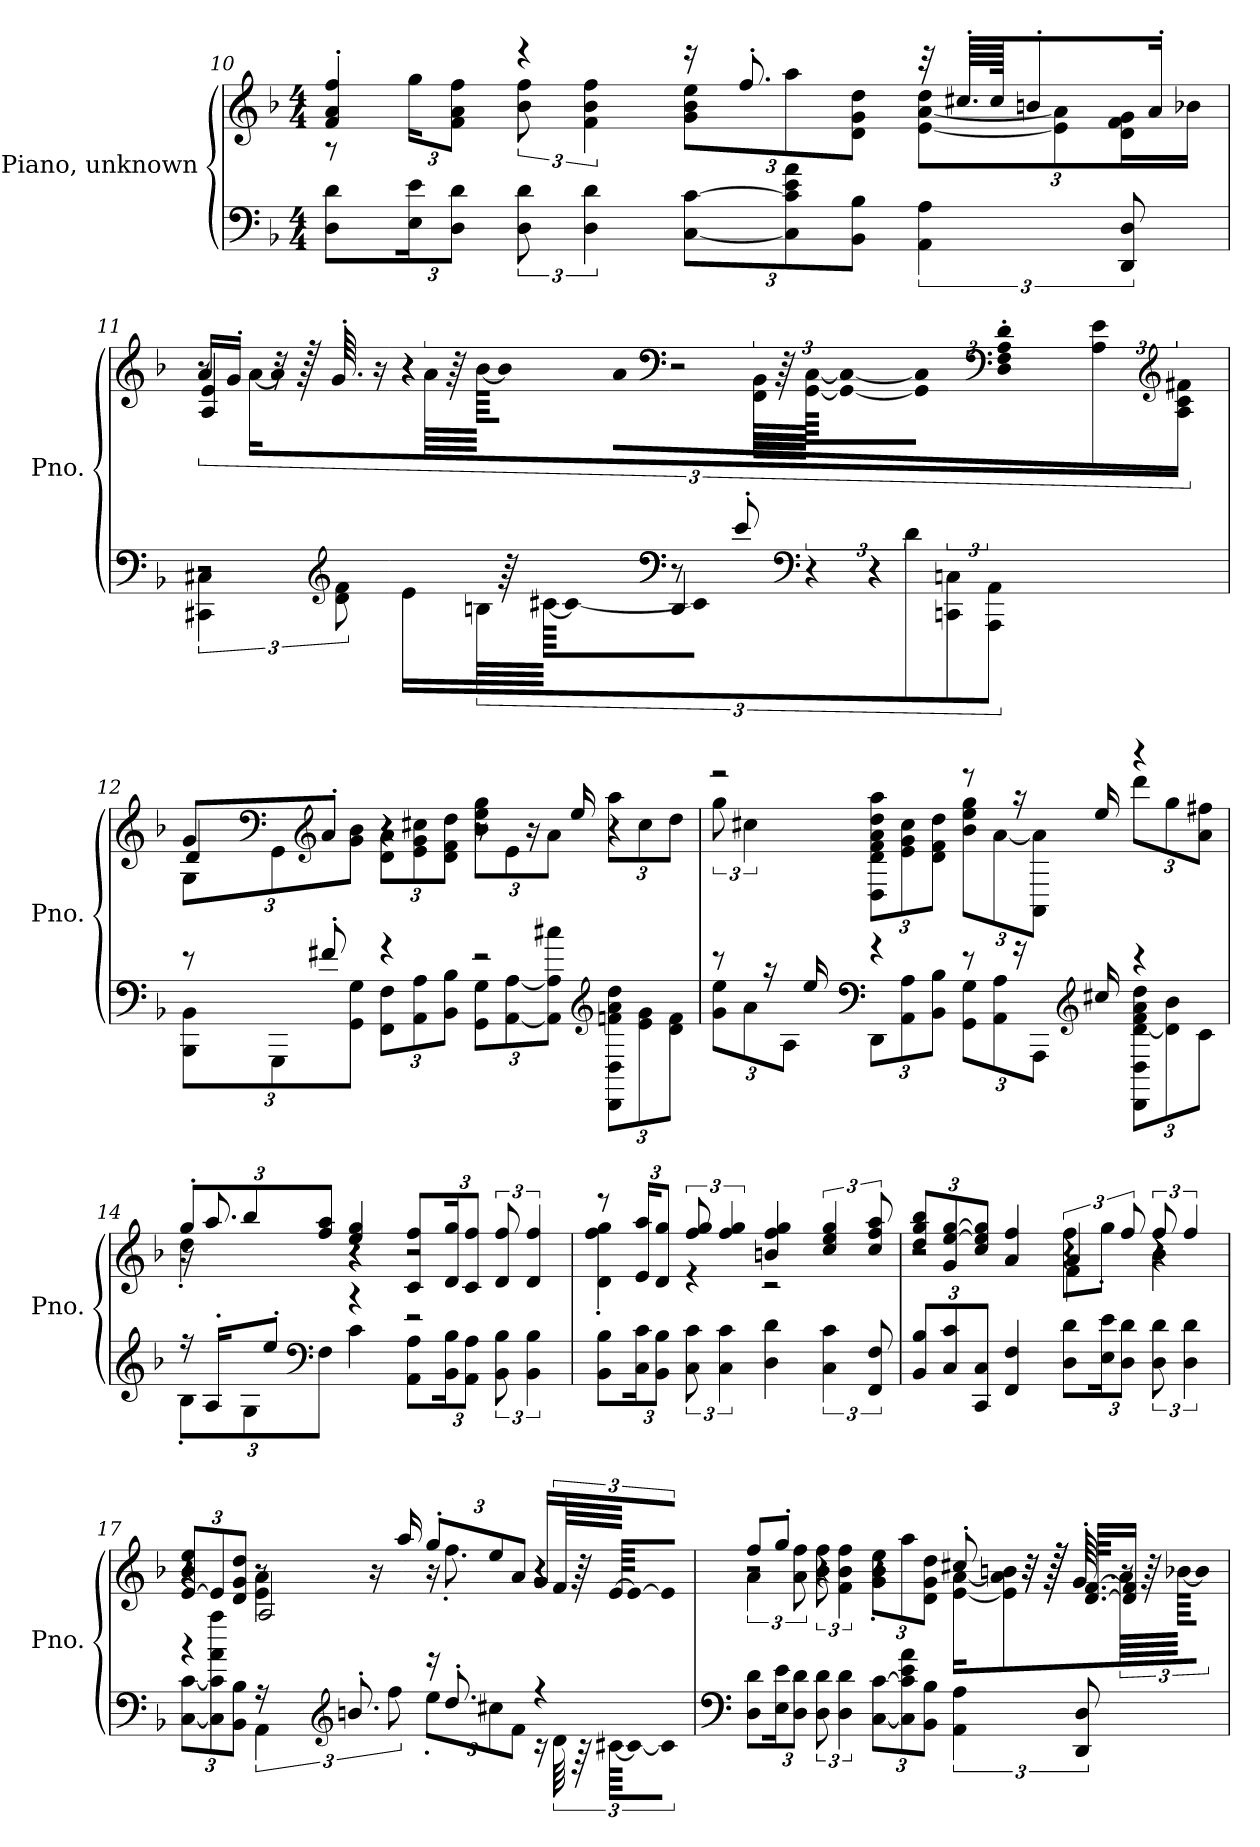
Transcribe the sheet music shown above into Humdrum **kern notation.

**kern	**kern
*part1	*part1
*staff2	*staff1
*I"Piano, unknown	*
*I'Pno.	*
!!LO:LB:g=z
*clefF4	*clefG2
*k[b-]	*k[b-]
*M4/4	*M4/4
=10	=10
*	*^
8D\ 8d\L	4f/' 4a/' 4ff/'	8r
*Xbrackettup	*	*Xbrackettup
24E\ 24e\K	.	24gg\KL
12D\ 12d\J	.	12f\ 12a\ 12ff\J
*brackettup	*	*brackettup
12D\ 12d\	4r	12b-\ 12ff\
6D\ 6d\	.	6f\ 6b-\ 6ff\
*Xbrackettup	*	*Xbrackettup
[12C\ [12c\L	16r	12g\ 12b-\ 12ee\L
.	8.ff'/	.
12C\] 12c\] 12e\ 12a\	.	12aa\
12BB-\ 12B-\J	.	12d\ 12g\ 12dd\J
*brackettup	*	*
6AA\ 6A\	32r	[12e\ [12a\ 12dd\L
.	64.cc#X'/LLLL	.
.	128cc#/JJJK	.
.	8bn'/	.
.	.	12e\] 12a\]
12DD/ 12D/	.	24d\ 24f\ 24g\L
.	16a'/Jk	.
.	.	24b-X\JJ
!!LO:PB:g=z
=11	=11	=11
*^	*	*
*	*^	*	*
*	*	*	*	*brackettup
*	*	*	*	*^
2r	6CC#X\ 6C#X\	2r	16a/LL	12r	4A/ 4e/
.	.	.	16g'/JJ	.	.
.	.	.	.	[24a\LL	.
.	.	.	32r	16a\]	.
.	.	.	128r	.	.
.	.	.	64.g'/	.	.
*clefG2	*	*	*	*	*
.	12d\ 12f\	.	.	.	.
.	.	.	16r	96a\JJkk	.
.	.	.	.	96r	.
.	.	.	.	[96b-\KLLL	.
.	.	.	.	32b-\JJJ]	.
.	16e\LL	.	4r	16a\LL	4r
.	96Bn\JJkk	.	.	96d\ 96g\JJkk	.
.	96r	.	.	96r	.
.	[96c#X\KLLL	.	.	[96e\ [96a\KLLL	.
.	32c#\JJ_	.	.	32e\_ 32a\_JJ	.
.	8c#\J]	.	.	8e\] 8a\]J	.
*clefF4	*	*	*clefF4	*	*
8r	6r	4DD/	2r	4D\' 4F\' 4A\' 4d\'	2r
8e'/	.	.	.	.	.
.	12d\	.	.	.	.
4r	12CCn\ 12Cn\	4r	.	12A\ 12e\	.
*	*	*	*clefG2	*	*
.	6AAA\ 6AA\	.	.	6A\ 6c\ 6f#X\	.
*	*v	*v	*	*	*
!!LO:LB:g=z	!!	!!
=12	=12	=12	=12	=12
*	*Xbrackettup	*	*Xbrackettup	*
8r	12BBB-\ 12BB-\L	8g/L	12G\L	4d/
*	*	*clefF4	*	*
.	12GGG\	.	12GG\	.
*	*	*clefG2	*	*
8f#X'/	.	8a'/J	.	.
.	12GG\ 12G\J	.	12g\ 12b-\J	.
4r	12FF\ 12F\L	4r	12d\ 12a\L	4r
.	12AA\ 12A\	.	12e\ 12g\ 12cc#X\	.
.	12BB-\ 12B-\J	.	12d\ 12f\ 12dd\J	.
2r	12GG\ 12G\L	8r	12b-\ 12ee\ 12gg\L	2r
.	[12AA\ [12A\	.	12e\	.
.	.	16r	.	.
.	12AA\] 12A\] 12cc#X\J	.	12a\J	.
.	.	16ee/	.	.
*clefG2	*	*	*	*
.	12DD\ 12D\ 12fn\ 12a\ 12dd\L	4r	12aa\L	.
.	12e\ 12g\	.	12cc#\	.
.	12d\ 12f\J	.	12dd\J	.
*	*	*	*v	*v
=13	=13	=13	=13
*	*	*	*brackettup
8r	12g\ 12ee\L	2r	12gg\
.	12a\	.	6cc#X\
16r	.	.	.
.	12A\J	.	.
16ee/	.	.	.
*clefF4	*	*	*
*	*	*	*Xbrackettup
4r	12DD\L	.	12D\ 12d\ 12f\ 12a\ 12dd\ 12aa\L
.	12AA\ 12A\	.	12e\ 12g\ 12cc#\
.	12BB-\ 12B-\J	.	12d\ 12f\ 12dd\J
8r	12GG\ 12G\L	8r	12b-\ 12ee\ 12gg\L
.	12AA\ 12A\	.	[12a\
16r	.	16r	.
.	12AAA\J	.	12AA\ 12a\]J
*clefG2	*	*	*
16cc#X/	.	16ee/	.
4r	12DD\ 12D\ [12d\ 12f\ 12a\ 12dd\L	4r	12ddd\L
.	12d\] 12b-\	.	12gg\
.	12c\J	.	12a\ 12ff#X\J
!!LO:LB:g=z
=14	=14	=14	=14
*	*	*	*^
16r	12B-'\L	16r	4dd'\	12gg'/L
16A'/KL	.	8.aa'/	.	.
.	12G\	.	.	12bb-/
8ee'/J	.	.	.	.
*clefF4	*	*	*	*
.	12F\J	.	.	12ff/ 12aa/J
4r	4c\	4r	4r	4ee/ 4gg/
2r	8AA\ 8A\L	2r	2r	8c/ 8ff/L
.	24BB-\ 24B-\K	.	.	24d/ 24gg/K
.	12AA\ 12A\J	.	.	12c/ 12ff/J
*	*brackettup	*	*	*brackettup
.	12BB-\ 12B-\	.	.	12d/ 12ff/
.	6BB-\ 6B-\	.	.	6d/ 6ff/
*v	*v	*	*	*
*	*	*v	*v
=15	=15	=15
8BB-\ 8B-\L	8r	4d\' 4ff\' 4gg\'
*Xbrackettup	*Xbrackettup	*
24C\ 24c\K	24e/ 24aa/KL	.
12BB-\ 12B-\J	12d/ 12gg/J	.
*brackettup	*brackettup	*
12C\ 12c\	12ff/ 12gg/	4r
6C\ 6c\	6ff/ 6gg/	.
4D\ 4d\	4bn/ 4ff/ 4gg/	2r
6C\ 6c\	6cc/ 6ee/ 6gg/	.
12FF/ 12F/	12cc/ 12ff/ 12aa/	.
*	*v	*v
=16	=16
*Xbrackettup	*Xbrackettup
*	*^
*	*	*^
*	*	*	*^
12BB-/ 12B-/L	12dd/ 12gg/ 12bb-/L	2r	2r	2r
12C/ 12c/	12g/ [12ee/ [12gg/	.	.	.
12CC/ 12C/J	12cc/ 12ee/] 12gg/]J	.	.	.
4FF/ 4F/	4a/ 4ff/	.	.	.
*	*brackettup	*	*	*
8D\ 8d\L	6r	8ff\L	4a/	4f\
24E\ 24e\K	.	8gg'\J	.	.
12D\ 12d\J	12ff/	.	.	.
*brackettup	*	*	*	*
12D\ 12d\	12ff/	4b-\	4r	4r
6D\ 6d\	6ff/	.	.	.
*	*v	*v	*v	*v
!!LO:LB:g=z
=17	=17
*^	*
*	*Xbrackettup	*Xbrackettup
*	*	*^
*	*	*	*^
4r	[12C\ [12c\L	[12e/ 12b-/ 12ee/L	4r	4r
.	12C\] 12c\] 12a\ 12aa\	12e/]	.	.
.	12BB-\ 12B-\J	12d/ 12g/ 12dd/J	.	.
*	*brackettup	*	*	*
16r	6AA\	8r	4e\ 4a\	2A/
*clefG2	*	*	*	*
8.bn'/	.	.	.	.
.	.	16r	.	.
.	12ff\	.	.	.
.	.	16aa/	.	.
*	*Xbrackettup	*	*	*
16r	12ee'\L	12gg'/L	16r	.
8.dd'/	.	.	8.ff'\	.
.	12cc#X\	12ee/	.	.
.	12f\J	12a/J	.	.
4r	16r	16g/LL	4r	4r
*	*brackettup	*brackettup	*	*
.	96d\	96f/JJkk	.	.
.	96r	96r	.	.
.	[96c#X\KLLL	[96e/KLLL	.	.
.	32c#\JJ_	32e/JJ_	.	.
.	8c#\J]	8e/J]	.	.
*v	*v	*	*	*
!!LO:LB:g=z	!!	!!
=18	=18	=18	=18
*clefF4	*	*	*
8D\ 8d\L	8ff/L	6a\	2r
*Xbrackettup	*	*	*
24E\ 24e\K	8gg'/J	.	.
12D\ 12d\J	.	12a\ 12ff\	.
*brackettup	*	*	*
12D\ 12d\	4r	12b-\ 12ff\	.
6D\ 6d\	.	6f\ 6b-\ 6ff\	.
*Xbrackettup	*	*Xbrackettup	*
[12C\ [12c\L	4r	12g\' 12b-\' 12ee\'L	4r
12C\] 12c\] 12e\ 12a\	.	12aa\	.
12BB-\ 12B-\J	.	12d\ 12g\ 12dd\J	.
*brackettup	*	*	*
6AA\ 6A\	8cc#X'/	[16e\ [16a\KL	8r
.	.	8e\] 8a\] 8bn\	.
.	32r	.	32r
.	128r	.	128r
.	64.g'/	.	[64.d/ [64.f/KKLL
12DD/ 12D/	.	.	.
*	*	*brackettup	*
.	16r	96a\Jkkk	16d/] 16f/]JJ
.	.	96r	.
.	.	[96b-X\KLLL	.
.	.	32b-\JJJ]	.
*	*v	*v	*v
=	=
*-	*-
